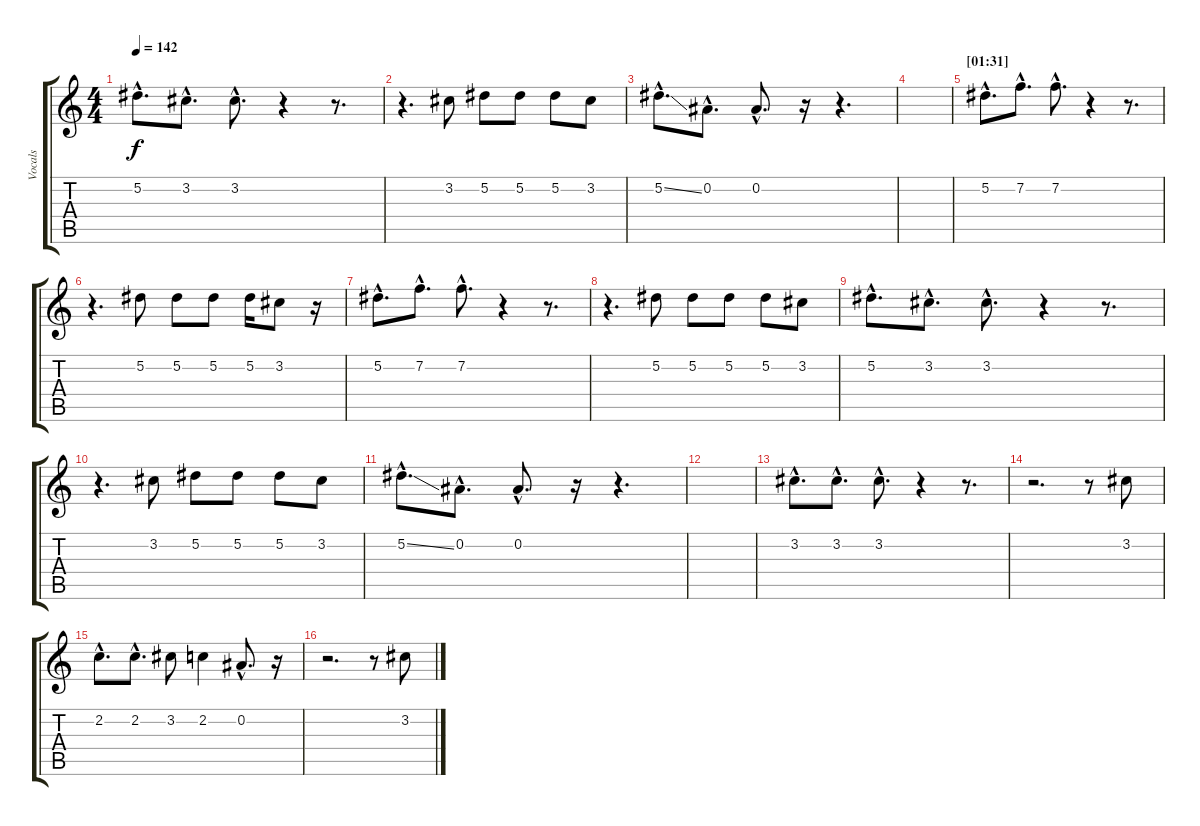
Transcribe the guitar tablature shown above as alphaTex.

\track ("Vocals" "Vocals") {instrument acousticguitarsteel}
\staff {score tabs}
\tuning (Eb4 Bb3 Gb3 Db3 Ab2 Db2) {hide}
\ts (4 4)
\tempo 142
\clef g2
\ks c
5.2{hac}.8{d dy f} 3.2{hac}.8{d} 3.2{hac}.8{d} r.4 r.8{d} |
r.4{d} 3.2.8 5.2.8 5.2.8 5.2.8 3.2.8 |
5.2{ss hac}.8{d} 0.2{hac}.8{d} 0.2{hac}.8{d} r.16 r.4{d} |
|
\section ("" "[01:31]")
5.2{hac}.8{d} 7.2{hac}.8{d} 7.2{hac}.8{d} r.4 r.8{d} |
r.4{d} 5.2.8 5.2.8 5.2.8 5.2.16 3.2.8 r.16 |
5.2{hac}.8{d} 7.2{hac}.8{d} 7.2{hac}.8{d} r.4 r.8{d} |
r.4{d} 5.2.8 5.2.8 5.2.8 5.2.8 3.2.8 |
5.2{hac}.8{d} 3.2{hac}.8{d} 3.2{hac}.8{d} r.4 r.8{d} |
r.4{d} 3.2.8 5.2.8 5.2.8 5.2.8 3.2.8 |
5.2{ss hac}.8{d} 0.2{hac}.8{d} 0.2{hac}.8{d} r.16 r.4{d} |
|
\section ("" "")
3.2{hac}.8{d} 3.2{hac}.8{d} 3.2{hac}.8{d} r.4 r.8{d} |
r.2{d} r.8 3.2.8 |
2.2{hac}.8{d} 2.2{hac}.8{d} 3.2.8 2.2.4 0.2{hac}.8{d} r.16 |
r.2{d} r.8 3.2.8
